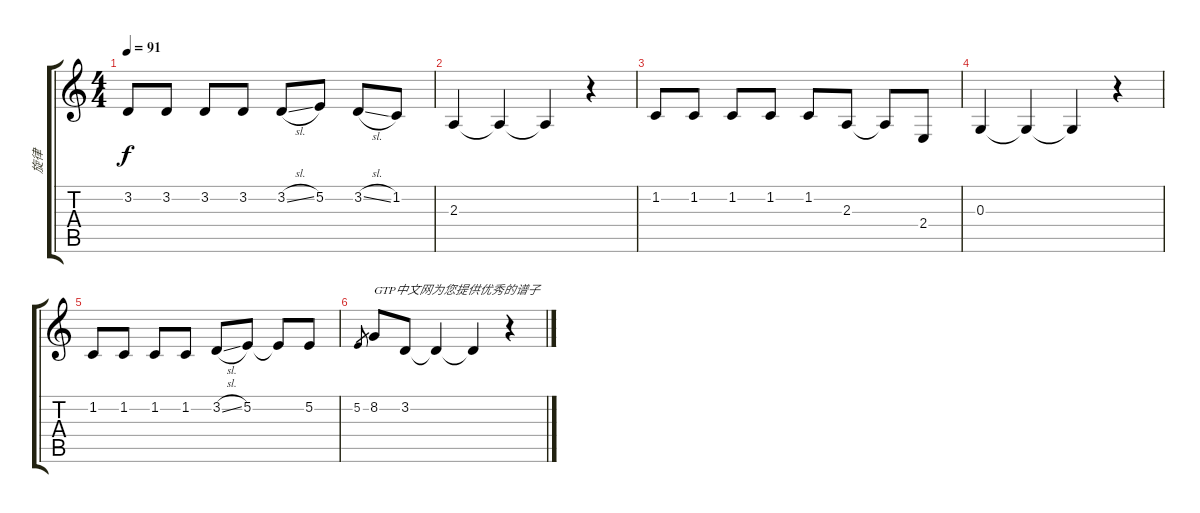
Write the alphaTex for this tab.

\track ("旋律" "旋律") {instrument acousticgrandpiano}
\staff {score tabs}
\tuning (E4 B3 G3 D3 A2 E2) {hide}
\ts (4 4)
\tempo 91
\clef g2
\ks c
3.2.8{dy f} 3.2.8 3.2.8 3.2.8 3.2{sl}.8 5.2.8 3.2{sl}.8 1.2.8 |
2.3.4 2.3{t}.4 2.3{t}.4 r.4 |
1.2.8 1.2.8 1.2.8 1.2.8 1.2.8 2.3.8 2.3{t}.8 2.4.8 |
0.3.4 0.3{t}.4 0.3{t}.4 r.4 |
1.2.8 1.2.8 1.2.8 1.2.8 3.2{sl}.8 5.2.8 5.2{t}.8 5.2.8 |
5.2.8{gr} 8.2.8{txt "GTP中文网为您提供优秀的谱子"} 3.2.8 3.2{t}.4 3.2{t}.4 r.4
